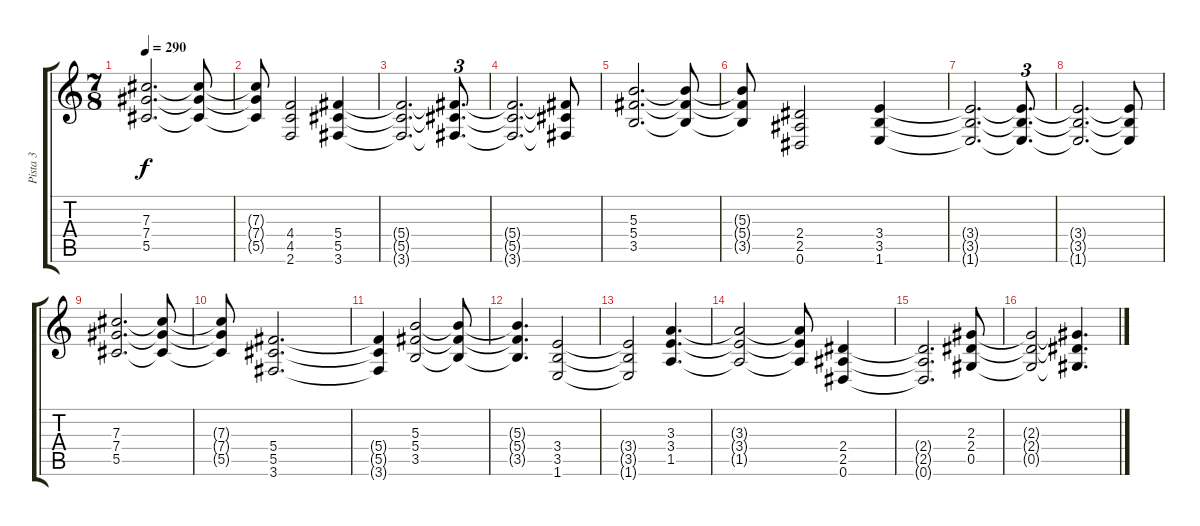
\track ("Pista 3" "Pista 3") {instrument distortionguitar}
\staff {score tabs}
\tuning (Eb4 Bb3 Gb3 Db3 Ab2 Eb2) {hide}
\ts (7 8)
\tempo 262
\tempo 290
\clef g2
\ks c
(7.3 7.4 5.5).2{d dy f} (7.3{t} 7.4{t} 5.5{t}).8 |
(7.3{t} 7.4{t} 5.5{t}).8 (4.4 4.5 2.6).2 (5.4 5.5 3.6).4 |
(5.4{t} 5.5{t} 3.6{t}).2{d} (5.4{t} 5.5{t} 3.6{t}).8{d tu (3 2)} |
(5.4{t} 5.5{t} 3.6{t}).2{d} (5.4{t} 5.5{t} 3.6{t}).8 |
(5.3 5.4 3.5).2{d} (5.3{t} 5.4{t} 3.5{t}).8 |
(5.3{t} 5.4{t} 3.5{t}).8 (2.4 2.5 0.6).2 (3.4 3.5 1.6).4 |
(3.4{t} 3.5{t} 1.6{t}).2{d} (3.4{t} 3.5{t} 1.6{t}).8{d tu (3 2)} |
(3.4{t} 3.5{t} 1.6{t}).2{d} (3.4{t} 3.5{t} 1.6{t}).8 |
(7.3 7.4 5.5).2{d} (7.3{t} 7.4{t} 5.5{t}).8 |
(7.3{t} 7.4{t} 5.5{t}).8 (5.4 5.5 3.6).2{d} |
(5.4{t} 5.5{t} 3.6{t}).4 (5.3 5.4 3.5).2 (5.3{t} 5.4{t} 3.5{t}).8 |
(5.3{t} 5.4{t} 3.5{t}).4{d} (3.4 3.5 1.6).2 |
(3.4{t} 3.5{t} 1.6{t}).2 (3.3 3.4 1.5).4{d} |
(3.3{t} 3.4{t} 1.5{t}).2 (3.3{t} 3.4{t} 1.5{t}).8 (2.4 2.5 0.6).4 |
(2.4{t} 2.5{t} 0.6{t}).2{d} (2.3 2.4 0.5).8 |
(2.3{t} 2.4{t} 0.5{t}).2 (2.3{t} 2.4{t} 0.5{t}).4{d}
